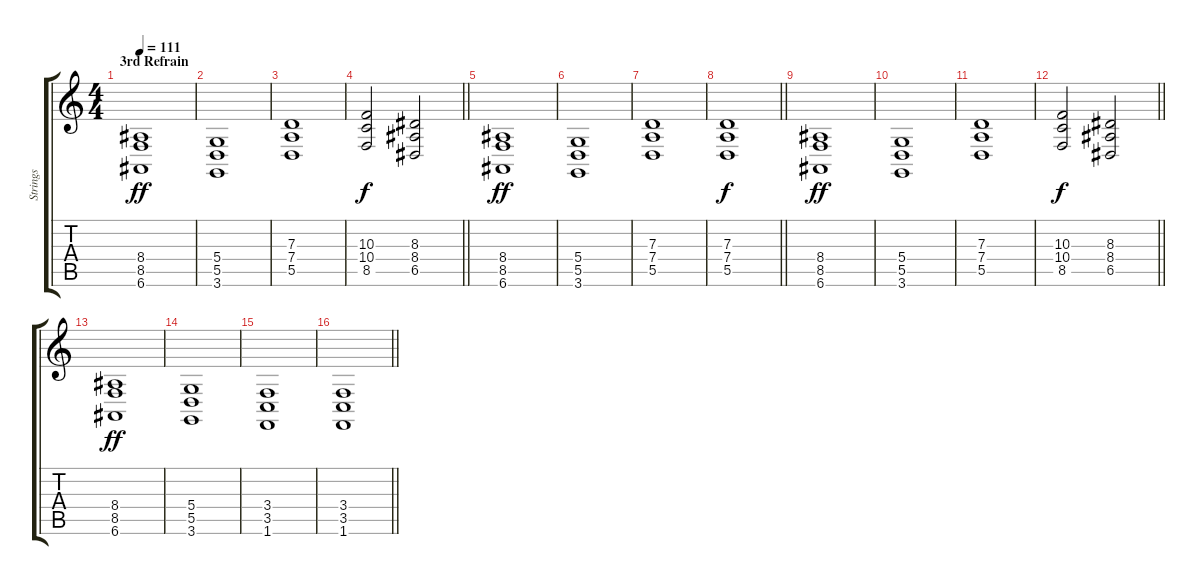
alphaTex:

\track ("Strings" "Strings") {instrument tremolostrings}
\staff {score tabs}
\tuning (E4 B3 G3 D3 A2 E2) {hide}
\ts (4 4)
\section ("" "3rd Refrain")
\tempo 111
\clef g2
\ks c
(8.4 8.5 6.6).1{dy ff} |
(5.4 5.5 3.6).1 |
(7.3 7.4 5.5).1 |
\barLineRight lightlight
(10.3 10.4 8.5).2{dy f} (8.3 8.4 6.5).2 |
(8.4 8.5 6.6).1{dy ff} |
(5.4 5.5 3.6).1 |
(7.3 7.4 5.5).1 |
\barLineRight lightlight
(7.3 7.4 5.5).1{dy f} |
(8.4 8.5 6.6).1{dy ff} |
(5.4 5.5 3.6).1 |
(7.3 7.4 5.5).1 |
\barLineRight lightlight
(10.3 10.4 8.5).2{dy f} (8.3 8.4 6.5).2 |
(8.4 8.5 6.6).1{dy ff} |
(5.4 5.5 3.6).1 |
(3.4 3.5 1.6).1 |
\barLineRight lightlight
(3.4 3.5 1.6).1
